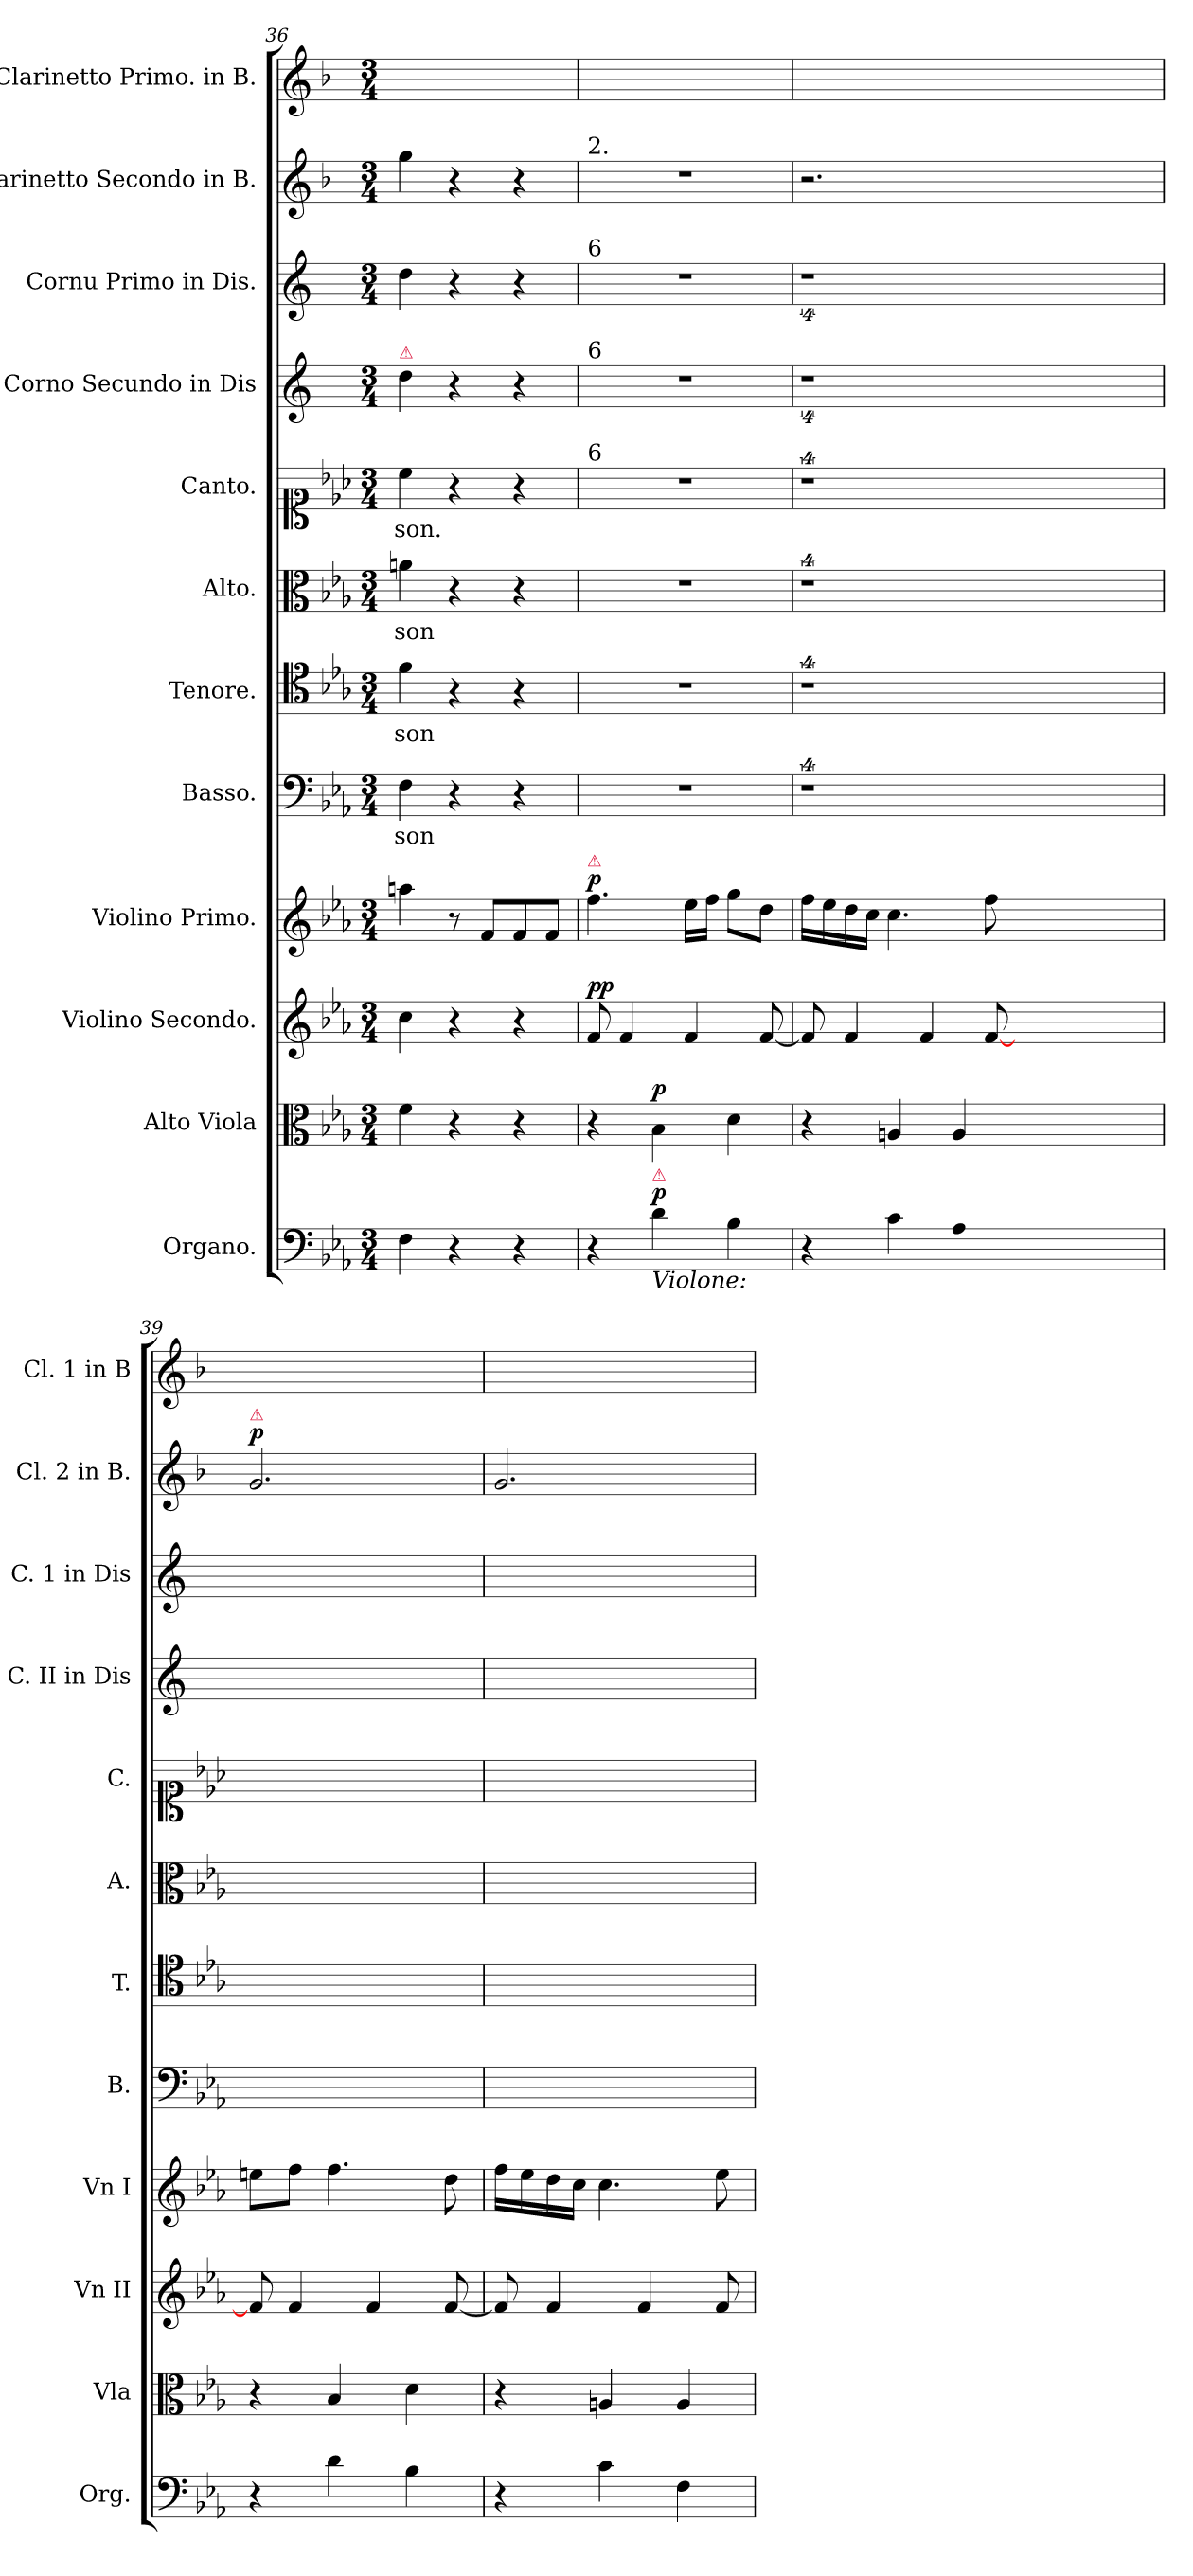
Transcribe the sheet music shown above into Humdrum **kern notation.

**kern	**dynam	**kern	**dynam	**kern	**dynam	**kern	**dynam	**kern	**text	**kern	**text	**kern	**text	**kern	**text	**kern	**kern	**kern	**dynam	**kern
*part12	*part12	*part11	*part11	*part10	*part10	*part9	*part9	*part8	*part8	*part7	*part7	*part6	*part6	*part5	*part5	*part4	*part3	*part2	*part2	*part1
*staff12	*staff12	*staff11	*staff11	*staff10	*staff10	*staff9	*staff9	*staff8	*staff8	*staff7	*staff7	*staff6	*staff6	*staff5	*staff5	*staff4	*staff3	*staff2	*staff2	*staff1
*I"Organo.	*	*I"Alto Viola	*	*I"Violino Secondo.	*	*I"Violino Primo.	*	*I"Basso.	*	*I"Tenore.	*	*I"Alto.	*	*I"Canto.	*	*I"Corno Secundo in Dis	*I"Cornu Primo in Dis.	*I"Clarinetto Secondo in B.	*	*I"Clarinetto Primo. in B.
*I'Org.	*	*I'Vla	*	*I'Vn II	*	*I'Vn I	*	*I'B.	*	*I'T.	*	*I'A.	*	*I'C.	*	*I'C. II in Dis	*I'C. 1 in Dis	*I'Cl. 2 in B.	*	*I'Cl. 1 in B
*clefF4	*	*clefC3	*	*clefG2	*	*clefG2	*	*clefF4	*	*clefC4	*	*clefC3	*	*clefC1	*	*clefG2	*clefG2	*clefG2	*	*clefG2
*	*	*	*	*	*	*	*	*	*	*	*	*	*	*	*	*ITrd-2c-3	*ITrd5c9	*ITrd1c2	*	*ITrd1c2
*k[b-e-a-]	*	*k[b-e-a-]	*	*k[b-e-a-]	*	*k[b-e-a-]	*	*k[b-e-a-]	*	*k[b-e-a-]	*	*k[b-e-a-]	*	*k[b-e-a-]	*	*k[b-e-a-]	*k[b-e-a-]	*k[b-e-a-]	*	*k[b-e-a-]
*E-:	*	*E-:	*	*E-:	*	*E-:	*	*E-:	*	*E-:	*	*E-:	*	*E-:	*	*E-:	*E-:	*E-:	*	*E-:
*M3/4	*	*M3/4	*	*M3/4	*	*M3/4	*	*M3/4	*	*M3/4	*	*M3/4	*	*M3/4	*	*M3/4	*M3/4	*M3/4	*	*M3/4
=36	=36	=36	=36	=36	=36	=36	=36	=36	=36	=36	=36	=36	=36	=36	=36	=36	=36	=36	=36	=36
!	!	!	!	!	!	!	!	!	!	!	!	!	!	!	!	!LO:TX:a:color=crimson:t=⚠	!	!	!	!
4F\	.	4f\	.	4cc\	.	4aan\	.	4F\	-son	4f\	-son	4an\	-son	4cc\	-son.	4ff\	4f\	4ff\	.	2.ryy
4r	.	4r	.	4r	.	8r	.	4r	.	4r	.	4r	.	4r	.	4r	4r	4r	.	.
.	.	.	.	.	.	8f/L	.	.	.	.	.	.	.	.	.	.	.	.	.	.
4r	.	4r	.	4r	.	8f/	.	4r	.	4r	.	4r	.	4r	.	4r	4r	4r	.	.
.	.	.	.	.	.	8f/J	.	.	.	.	.	.	.	.	.	.	.	.	.	.
=37	=37	=37	=37	=37	=37	=37	=37	=37	=37	=37	=37	=37	=37	=37	=37	=37	=37	=37	=37	=37
!	!	!	!	!	!	!	!	!	!	!	!	!	!	!	!	!	!	!LO:TX:a:t=2.	!	!
!	!	!	!	!	!	!	!	!	!	!	!	!	!	!	!	!	!LO:TX:a:t=6	!	!	!
!	!	!	!	!	!	!	!	!	!	!	!	!	!	!	!	!LO:TX:a:t=6	!	!	!	!
!	!	!	!	!	!	!	!	!	!	!	!	!	!	!LO:TX:a:t=6	!	!	!	!	!	!
!	!	!	!	!	!	!LO:TX:a:color=crimson:t=⚠	!	!	!	!	!	!	!	!	!	!	!	!	!	!
!	!	!	!	!	!LO:DY:a	!	!LO:DY:a	!	!	!	!	!	!	!	!	!	!	!	!	!
4r	.	4r	.	8f/	pp	4.ff\	p	2.r	.	2.r	.	2.r	.	2.r	.	2.r	2.r	2.r	.	2.ryy
.	.	.	.	4f/	.	.	.	.	.	.	.	.	.	.	.	.	.	.	.	.
!LO:TX:b:i:t=Violone&colon;	!	!	!	!	!	!	!	!	!	!	!	!	!	!	!	!	!	!	!	!
!LO:TX:a:color=crimson:t=⚠	!	!	!	!	!	!	!	!	!	!	!	!	!	!	!	!	!	!	!	!
!	!LO:DY:a	!	!LO:DY:a	!	!	!	!	!	!	!	!	!	!	!	!	!	!	!	!	!
4d\	p	4B-\	p	.	.	.	.	.	.	.	.	.	.	.	.	.	.	.	.	.
.	.	.	.	4f/	.	16ee-\LL	.	.	.	.	.	.	.	.	.	.	.	.	.	.
.	.	.	.	.	.	16ff\JJ	.	.	.	.	.	.	.	.	.	.	.	.	.	.
4B-\	.	4d\	.	.	.	8gg\L	.	.	.	.	.	.	.	.	.	.	.	.	.	.
.	.	.	.	[8f/	.	8dd\J	.	.	.	.	.	.	.	.	.	.	.	.	.	.
=38	=38	=38	=38	=38	=38	=38	=38	=38	=38	=38	=38	=38	=38	=38	=38	=38	=38	=38	=38	=38
4r	.	4r	.	8f/]	.	16ff\LL	.	4%9r	.	4%9r	.	4%9r	.	4%9r	.	4%9r	4%9r	2.r	.	2.ryy
.	.	.	.	.	.	16ee-\	.	.	.	.	.	.	.	.	.	.	.	.	.	.
.	.	.	.	4f/	.	16dd\	.	.	.	.	.	.	.	.	.	.	.	.	.	.
.	.	.	.	.	.	16cc\JJ	.	.	.	.	.	.	.	.	.	.	.	.	.	.
4c\	.	4An/	.	.	.	4.cc\	.	.	.	.	.	.	.	.	.	.	.	.	.	.
.	.	.	.	4f/	.	.	.	.	.	.	.	.	.	.	.	.	.	.	.	.
4A-\	.	4A/	.	.	.	.	.	.	.	.	.	.	.	.	.	.	.	.	.	.
.	.	.	.	[8f/	.	8ff\	.	.	.	.	.	.	.	.	.	.	.	.	.	.
1.ryy	.	1.ryy	.	1.ryy	.	1.ryy	.	.	.	.	.	.	.	.	.	.	.	1.ryy	.	1.ryy
=39	=39	=39	=39	=39	=39	=39	=39	=39	=39	=39	=39	=39	=39	=39	=39	=39	=39	=39	=39	=39
!	!	!	!	!	!	!	!	!	!	!	!	!	!	!	!	!	!	!LO:TX:a:color=crimson:t=⚠	!	!
!	!	!	!	!	!	!	!	!	!	!	!	!	!	!	!	!	!	!	!LO:DY:a	!
4r	.	4r	.	8f/]	.	8een\L	.	2.ryy	.	2.ryy	.	2.ryy	.	2.ryy	.	2.ryy	2.ryy	2.f/	p	2.ryy
.	.	.	.	4f/	.	8ff\J	.	.	.	.	.	.	.	.	.	.	.	.	.	.
4d\	.	4B-/	.	.	.	4.ff\	.	.	.	.	.	.	.	.	.	.	.	.	.	.
.	.	.	.	4f/	.	.	.	.	.	.	.	.	.	.	.	.	.	.	.	.
4B-\	.	4d\	.	.	.	.	.	.	.	.	.	.	.	.	.	.	.	.	.	.
.	.	.	.	[8f/	.	8dd\	.	.	.	.	.	.	.	.	.	.	.	.	.	.
=40	=40	=40	=40	=40	=40	=40	=40	=40	=40	=40	=40	=40	=40	=40	=40	=40	=40	=40	=40	=40
4r	.	4r	.	8f/]	.	16ff\LL	.	2.ryy	.	2.ryy	.	2.ryy	.	2.ryy	.	2.ryy	2.ryy	2.f/	.	2.ryy
.	.	.	.	.	.	16ee-\	.	.	.	.	.	.	.	.	.	.	.	.	.	.
.	.	.	.	4f/	.	16dd\	.	.	.	.	.	.	.	.	.	.	.	.	.	.
.	.	.	.	.	.	16cc\JJ	.	.	.	.	.	.	.	.	.	.	.	.	.	.
4c\	.	4An/	.	.	.	4.cc\	.	.	.	.	.	.	.	.	.	.	.	.	.	.
.	.	.	.	4f/	.	.	.	.	.	.	.	.	.	.	.	.	.	.	.	.
4F\	.	4A/	.	.	.	.	.	.	.	.	.	.	.	.	.	.	.	.	.	.
.	.	.	.	8f/	.	8ee-\	.	.	.	.	.	.	.	.	.	.	.	.	.	.
=	=	=	=	=	=	=	=	=	=	=	=	=	=	=	=	=	=	=	=	=
*-	*-	*-	*-	*-	*-	*-	*-	*-	*-	*-	*-	*-	*-	*-	*-	*-	*-	*-	*-	*-
